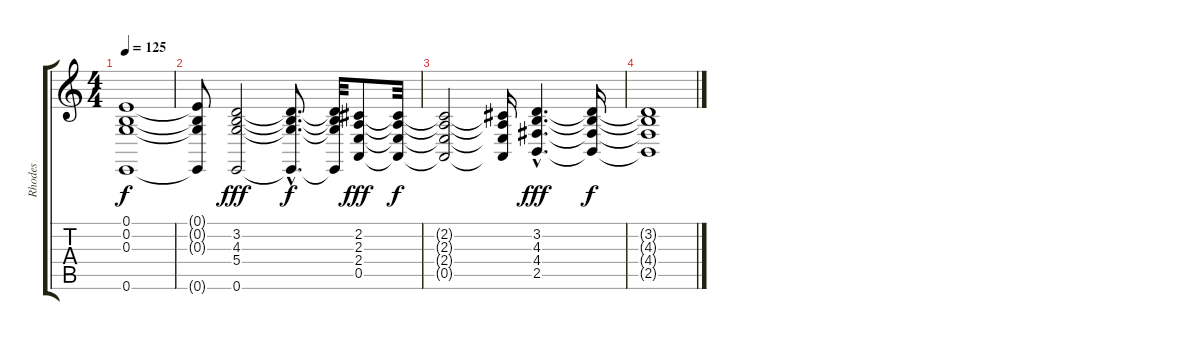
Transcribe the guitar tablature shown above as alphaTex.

\track ("Rhodes" "Rhodes") {instrument electricpiano1}
\staff {score tabs}
\tuning (E4 B3 G3 D3 A2 E2) {hide}
\ts (4 4)
\tempo 125
\clef g2
\ks c
(0.1{t} 0.2{t} 0.3{t} 0.6{t}).1{dy f} |
(0.1{t} 0.2{t} 0.3{t} 0.6{t}).8 (3.2 4.3 5.4 0.6).2{dy fff} (3.2{hac t} 4.3{hac t} 5.4{hac t} 0.6{hac t}).8{d dy f} (3.2{t} 4.3{t} 5.4{t} 0.6{t}).32 (2.2 2.3 2.4 0.5).8{dy fff} (2.2{t} 2.3{t} 2.4{t} 0.5{t}).32{dy f} |
(2.2{t} 2.3{t} 2.4{t} 0.5{t}).2 (2.2{t} 2.3{t} 2.4{t} 0.5{t}).16 (3.2{hac} 4.3{hac} 4.4{hac} 2.5{hac}).4{d dy fff} (3.2{t} 4.3{t} 4.4{t} 2.5{t}).16{dy f} |
(3.2{t} 4.3{t} 4.4{t} 2.5{t}).1
